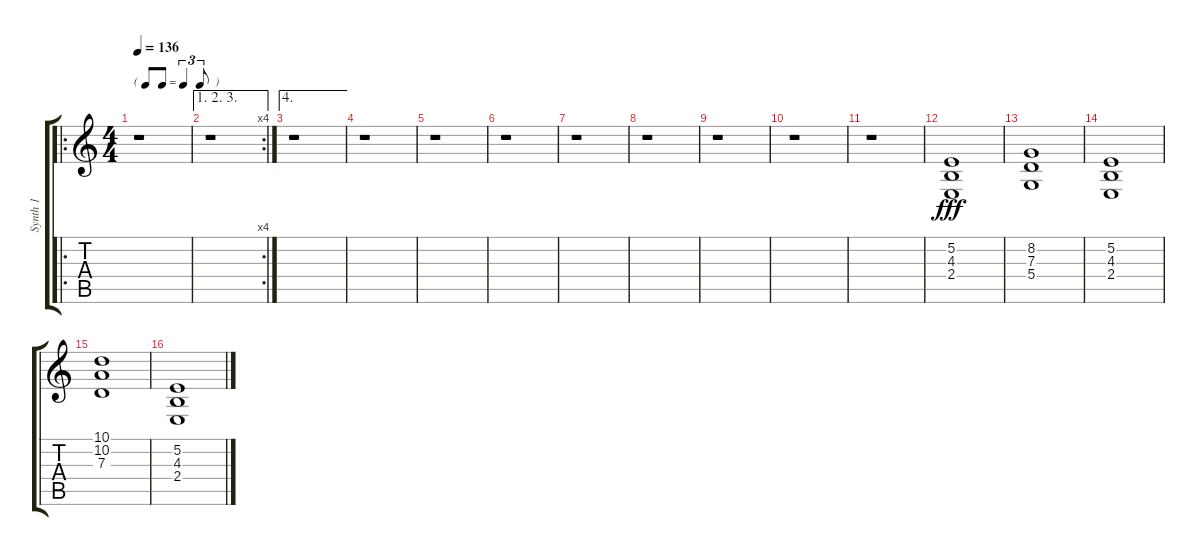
\track ("Synth 1" "Synth 1") {instrument stringensemble2}
\staff {score tabs}
\tuning (E4 B3 G3 D3 A2 E2) {hide}
\ro
\ts (4 4)
\tf triplet8th
\tempo 136
\clef g2
\ks c
r.1{dy fff instrument stringensemble2} |
\ae (1 2 3)
\rc 4
r.1 |
\ae 4
r.1 |
r.1 |
r.1 |
r.1 |
r.1 |
r.1 |
r.1 |
r.1 |
r.1 |
(5.2 4.3 2.4).1 |
(8.2 7.3 5.4).1 |
(5.2 4.3 2.4).1 |
(10.1 10.2 7.3).1 |
(5.2 4.3 2.4).1
